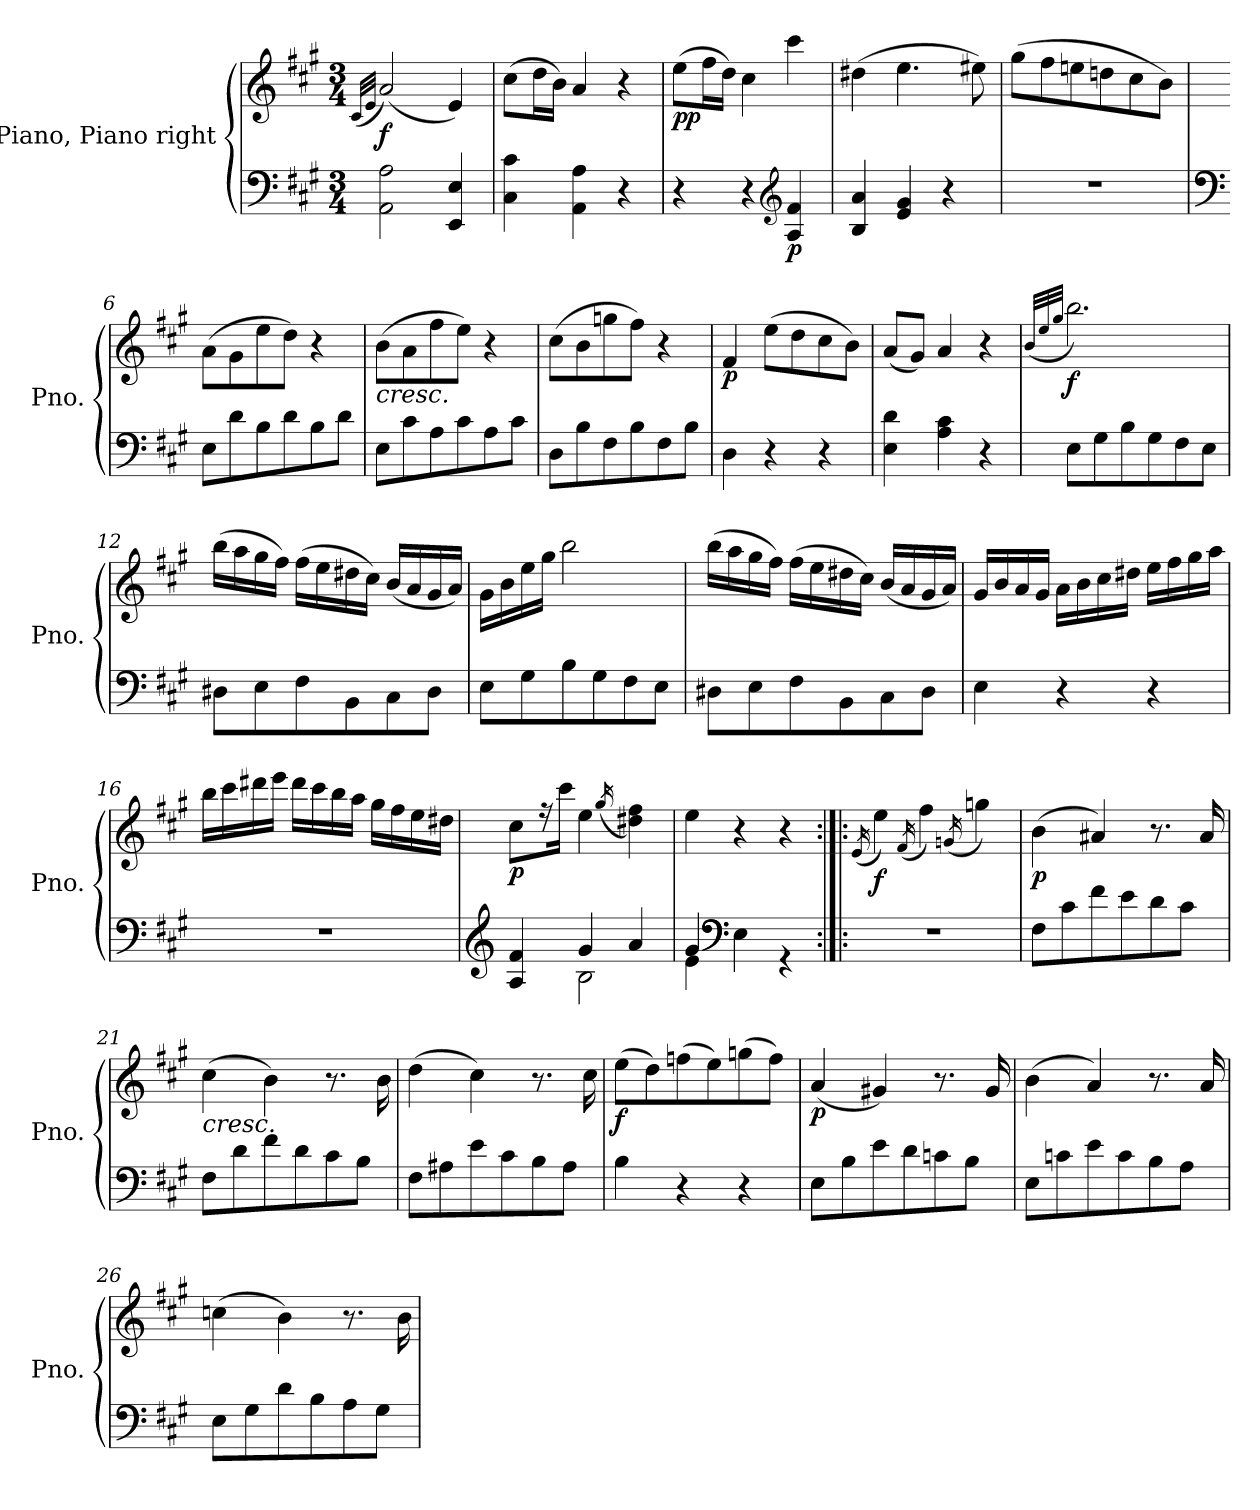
**kern	**kern	**dynam
*part1	*part1	*part1
*staff2	*staff1	*staff1/2
*I"Piano, Piano right	*	*
*I'Pno.	*	*
*clefF4	*clefG2	*
*k[f#c#g#]	*k[f#c#g#]	*
*M3/4	*M3/4	*
=1	=1	=1
.	(<32qc#/LLL	.
.	32qe/JJJ	.
!	!	!LO:DY:b
2AA\ 2A\	(<2a/)	f
4EE/ 4E/	4e/)	.
=2	=2	=2
4C#\ 4c#\	(>8cc#\L	.
.	16dd\L	.
.	16b\JJ)	.
4AA\ 4A\	4a/	.
4r	4r	.
=3	=3	=3
!	!	!LO:DY:b
!	!	!LO:DY:n=1:b
4r	(>8ee\L	p p
.	16ff#\L	.
.	16dd\JJ)	.
4r	4cc#\	.
*clefG2	*	*
!	!	!LO:DY:n=2:b=2
4A/ 4f#/	4ccc#\	p
=4	=4	=4
4B/ 4a/	(>4dd#X\	.
4e/ 4g#/	4.ee\	.
4r	.	.
.	8ee#X\)	.
=5	=5	=5
2.r	(>8gg#\L	.
.	8ff#\	.
.	8een\	.
.	8ddn\	.
.	8cc#\	.
.	8b\J)	.
=6	=6	=6
*clefF4	*	*
8E\L	(>8a\L	.
8d\	8g#\	.
8B\	8ee\	.
8d\	8dd\J)	.
8B\	4r	.
8d\J	.	.
=7	=7	=7
!	!LO:TX:b:i:t=cresc.	!
8E\L	(>8b\L	.
8c#\	8a\	.
8A\	8ff#\	.
8c#\	8ee\J)	.
8A\	4r	.
8c#\J	.	.
!!LO:LB:g=z
=8	=8	=8
8D\L	(>8cc#\L	.
8B\	8b\	.
8F#\	8ggn\	.
8B\	8ff#\J)	.
8F#\	4r	.
8B\J	.	.
=9	=9	=9
!	!	!LO:DY:b
4D\	4f#/	p
4r	(>8ee\L	.
.	8dd\	.
4r	8cc#\	.
.	8b\J)	.
=10	=10	=10
4E\ 4d\	(<8a/L	.
.	8g#/J)	.
4A\ 4c#\	4a/	.
4r	4r	.
=11	=11	=11
.	(>32qb/LLL	.
.	32qee/	.
.	32qgg#/JJJ	.
!	!	!LO:DY:b
8E\L	2.bb\)	f
8G#\	.	.
8B\	.	.
8G#\	.	.
8F#\	.	.
8E\J	.	.
=12	=12	=12
8D#X\L	(>16bb\LL	.
.	16aa\	.
8E\	16gg#\	.
.	16ff#\JJ)	.
8F#\	(>16ff#\LL	.
.	16ee\	.
8BB\	16dd#X\	.
.	16cc#\JJ)	.
8C#\	(<16b/LL	.
.	16a/	.
8D#\J	16g#/	.
.	16a/JJ)	.
!!LO:LB:g=z
=13	=13	=13
8E\L	16g#\LL	.
.	16b\	.
8G#\	16ee\	.
.	16gg#\JJ	.
8B\	2bb\	.
8G#\	.	.
8F#\	.	.
8E\J	.	.
=14	=14	=14
8D#X\L	(>16bb\LL	.
.	16aa\	.
8E\	16gg#\	.
.	16ff#\JJ)	.
8F#\	(>16ff#\LL	.
.	16ee\	.
8BB\	16dd#X\	.
.	16cc#\JJ)	.
8C#\	(<16b/LL	.
.	16a/	.
8D#\J	16g#/	.
.	16a/JJ)	.
=15	=15	=15
4E\	16g#/LL	.
.	16b/	.
.	16a/	.
.	16g#/JJ	.
4r	16a\LL	.
.	16b\	.
.	16cc#\	.
.	16dd#X\JJ	.
4r	16ee\LL	.
.	16ff#\	.
.	16gg#\	.
.	16aa\JJ	.
!!LO:LB:g=z
=16	=16	=16
2.r	16bb\LL	.
.	16ccc#\	.
.	16ddd#X\	.
.	16eee\JJ	.
.	16ddd#\LL	.
.	16ccc#\	.
.	16bb\	.
.	16aa\JJ	.
.	16gg#\LL	.
.	16ff#\	.
.	16ee\	.
.	16dd#X\JJ	.
=17	=17	=17
*clefG2	*	*
*^	*	*
!	!	!	!LO:DY:b
4A/ 4f#/	4ryy	8cc#\L	p
.	.	16r	.
.	.	16ccc#\Jk	.
4g#/	2B\	4ee\	.
.	.	(>16qgg#/	.
4a/	.	4dd#X\ 4ff#\)	.
=18	=18	=18	=18
4g#/	4e\	4ee\	.
*clefF4	*	*	*
4E\	2ryy	4r	.
4rGG	.	4r	.
*v	*v	*	*
=19:|!|:	=19:|!|:	=19:|!|:
.	(>16qe/	.
!	!	!LO:DY:b
2.r	4ee\)	f
.	(>16qf#/	.
.	4ff#\)	.
.	(>16qgn/	.
.	4ggn\)	.
!!LO:PB:g=z
=20	=20	=20
!	!	!LO:DY:b
8F#\L	(>4b\	p
8c#\	.	.
8f#\	4a#X/)	.
8e\	.	.
8d\	8.r	.
8c#\J	.	.
.	16a#/	.
=21	=21	=21
!	!LO:TX:b:i:t=cresc.	!
8F#\L	(>4cc#\	.
8d\	.	.
8f#\	4b\)	.
8d\	.	.
8c#\	8.r	.
8B\J	.	.
.	16b\	.
=22	=22	=22
8F#\L	(>4dd\	.
8A#X\	.	.
8e\	4cc#\)	.
8c#\	.	.
8B\	8.r	.
8A#\J	.	.
.	16cc#\	.
=23	=23	=23
!	!	!LO:DY:b
4B\	(>8ee\L	f
.	8dd\)	.
4r	(>8ffn\	.
.	8ee\)	.
4r	(>8ggn\	.
.	8ff\J)	.
!!LO:LB:g=z
=24	=24	=24
!	!	!LO:DY:b
8E\L	(<4a/	p
8B\	.	.
8e\	4g#X/)	.
8d\	.	.
8c\	8.r	.
8B\J	.	.
.	16g#/	.
=25	=25	=25
8E\L	(>4b\	.
8c\	.	.
8e\	4a/)	.
8c\	.	.
8B\	8.r	.
8A\J	.	.
.	16a/	.
=26	=26	=26
8E\L	(>4cc\	.
8G#\	.	.
8d\	4b\)	.
8B\	.	.
8A\	8.r	.
8G#\J	.	.
.	16b\	.
=	=	=
*-	*-	*-
